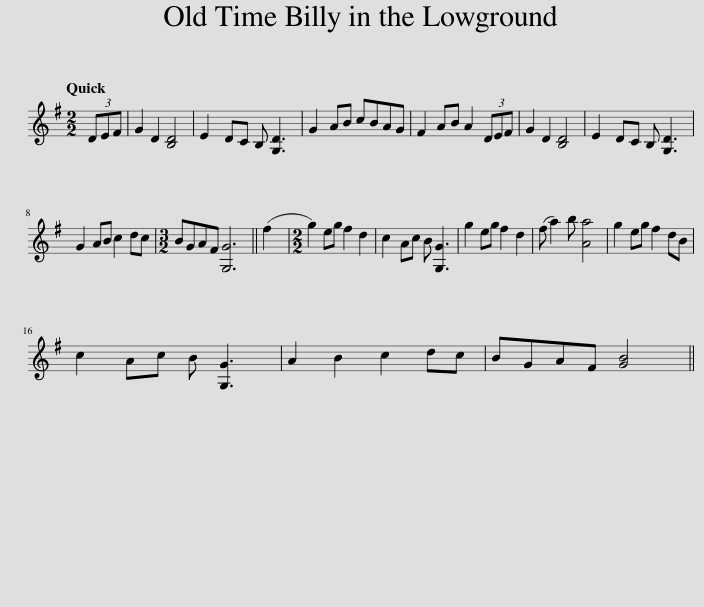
X:1
L:1/8
Q:1/4=120
M:2/2
I:linebreak $
K:G
V:1 treble
V:1
 (3DEF | G2 D2 [B,D]4 | E2 DC B, [G,D]3 | G2 AB cBAG | F2 AB A2 (3DEF | %5
 G2 D2 [B,D]4 | E2 DC B, [G,D]3 |$ G2 AB c2 dc |[M:3/2] BGAF [G,G]6 || (f2 | %10
[M:2/2] g2) eg f2 d2 | c2 Ac B [G,G]3 | g2 eg f2 d2 | (f a2) b [Aa]4 | g2 eg f2 dB |$ %15
 c2 Ac B [G,G]3 | A2 B2 c2 dc | BGAF [GB]4 || %18
